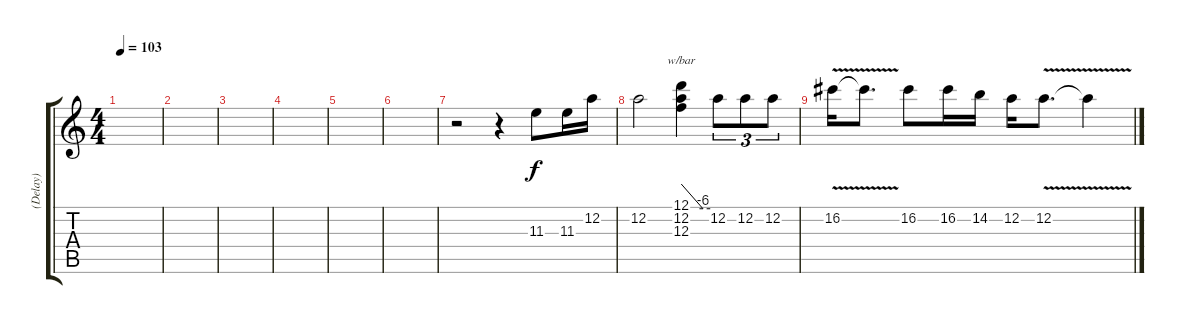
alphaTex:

\track ("(Delay)" "(Delay)") {instrument overdrivenguitar}
\staff {score tabs}
\tuning (D4 A3 F3 C3 G2 D2) {hide}
\ts (4 4)
\tempo 103
\clef g2
\ks c
|
|
|
|
|
|
r.2 r.4 11.3.8 11.3.16 12.2.16 |
12.2.2 (12.1 12.2 12.3).4{tbe (custom default 0 0 45 -24 60 -24)} 12.2.8{tu (3 2)} 12.2.8{tu (3 2)} 12.2.8{tu (3 2)} |
16.2{v}.16 16.2{t}.8{d} 16.2.8 16.2.16 14.2.16 12.2.16 12.2{v}.8{d} 12.2{t}.4
